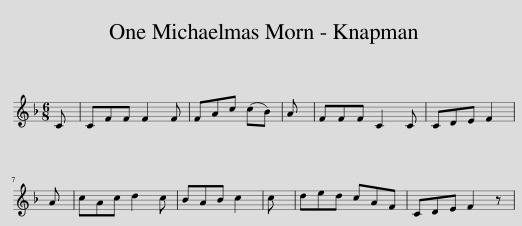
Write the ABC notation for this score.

X:1
L:1/8
M:6/8
I:linebreak $
K:F
V:1 treble
V:1
 C | CFF F2 F | FAc (cB) | A | FFF C2 C | %5
 CDE F2 |$ A | cAc d2 c | BAB c2 | c | %10
 ded cAF | CDE F2 z | %12
